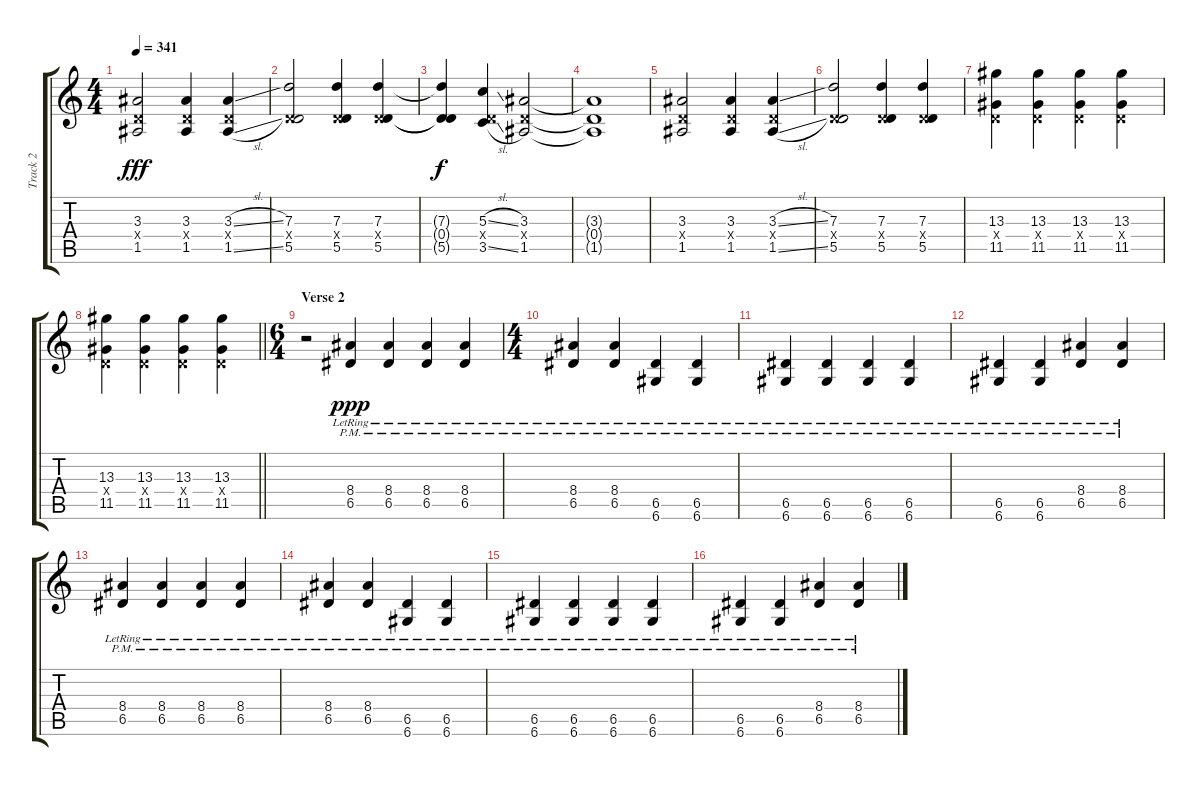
\track ("Track 2" "Track 2") {instrument overdrivenguitar}
\staff {score tabs}
\tuning (E4 B3 G3 D3 A2 D2) {hide}
\ts (4 4)
\tempo 341
\clef g2
\ks c
(3.3 0.4{x} 1.5).2{dy fff} (3.3 0.4{x} 1.5).4 (3.3{sl} 0.4{x} 1.5{sl}).4 |
(7.3 0.4{x} 5.5).2 (7.3 0.4{x} 5.5).4 (7.3 0.4{x} 5.5).4 |
(7.3{t} 0.4{t} 5.5{t}).4{dy f} (5.3{sl} 0.4{x} 3.5{sl}).4 (3.3 0.4{x} 1.5).2 |
(3.3{t} 0.4{t} 1.5{t}).1 |
(3.3 0.4{x} 1.5).2 (3.3 0.4{x} 1.5).4 (3.3{sl} 0.4{x} 1.5{sl}).4 |
(7.3 0.4{x} 5.5).2 (7.3 0.4{x} 5.5).4 (7.3 0.4{x} 5.5).4 |
(13.3 0.4{x} 11.5).4 (13.3 0.4{x} 11.5).4 (13.3 0.4{x} 11.5).4 (13.3 0.4{x} 11.5).4 |
\barLineRight lightlight
(13.3 0.4{x} 11.5).4 (13.3 0.4{x} 11.5).4 (13.3 0.4{x} 11.5).4 (13.3 0.4{x} 11.5).4 |
\ts (6 4)
\section ("" "Verse 2")
r.2 (8.4{pm lr} 6.5{pm lr}).4{dy ppp} (8.4{pm lr} 6.5{pm lr}).4 (8.4{pm lr} 6.5{pm lr}).4 (8.4{pm lr} 6.5{pm lr}).4 |
\ts (4 4)
(8.4{pm lr} 6.5{pm lr}).4 (8.4{pm lr} 6.5{pm lr}).4 (6.5{pm lr} 6.6{pm lr}).4 (6.5{pm lr} 6.6{pm lr}).4 |
(6.5{pm lr} 6.6{pm lr}).4 (6.5{pm lr} 6.6{pm lr}).4 (6.5{pm lr} 6.6{pm lr}).4 (6.5{pm lr} 6.6{pm lr}).4 |
(6.5{pm lr} 6.6{pm lr}).4 (6.5{pm lr} 6.6{pm lr}).4 (8.4{pm lr} 6.5{pm lr}).4 (8.4{pm lr} 6.5{pm lr}).4 |
(8.4{pm lr} 6.5{pm lr}).4 (8.4{pm lr} 6.5{pm lr}).4 (8.4{pm lr} 6.5{pm lr}).4 (8.4{pm lr} 6.5{pm lr}).4 |
(8.4{pm lr} 6.5{pm lr}).4 (8.4{pm lr} 6.5{pm lr}).4 (6.5{pm lr} 6.6{pm lr}).4 (6.5{pm lr} 6.6{pm lr}).4 |
(6.5{pm lr} 6.6{pm lr}).4 (6.5{pm lr} 6.6{pm lr}).4 (6.5{pm lr} 6.6{pm lr}).4 (6.5{pm lr} 6.6{pm lr}).4 |
(6.5{pm lr} 6.6{pm lr}).4 (6.5{pm lr} 6.6{pm lr}).4 (8.4{pm lr} 6.5{pm lr}).4 (8.4{pm lr} 6.5{pm lr}).4
